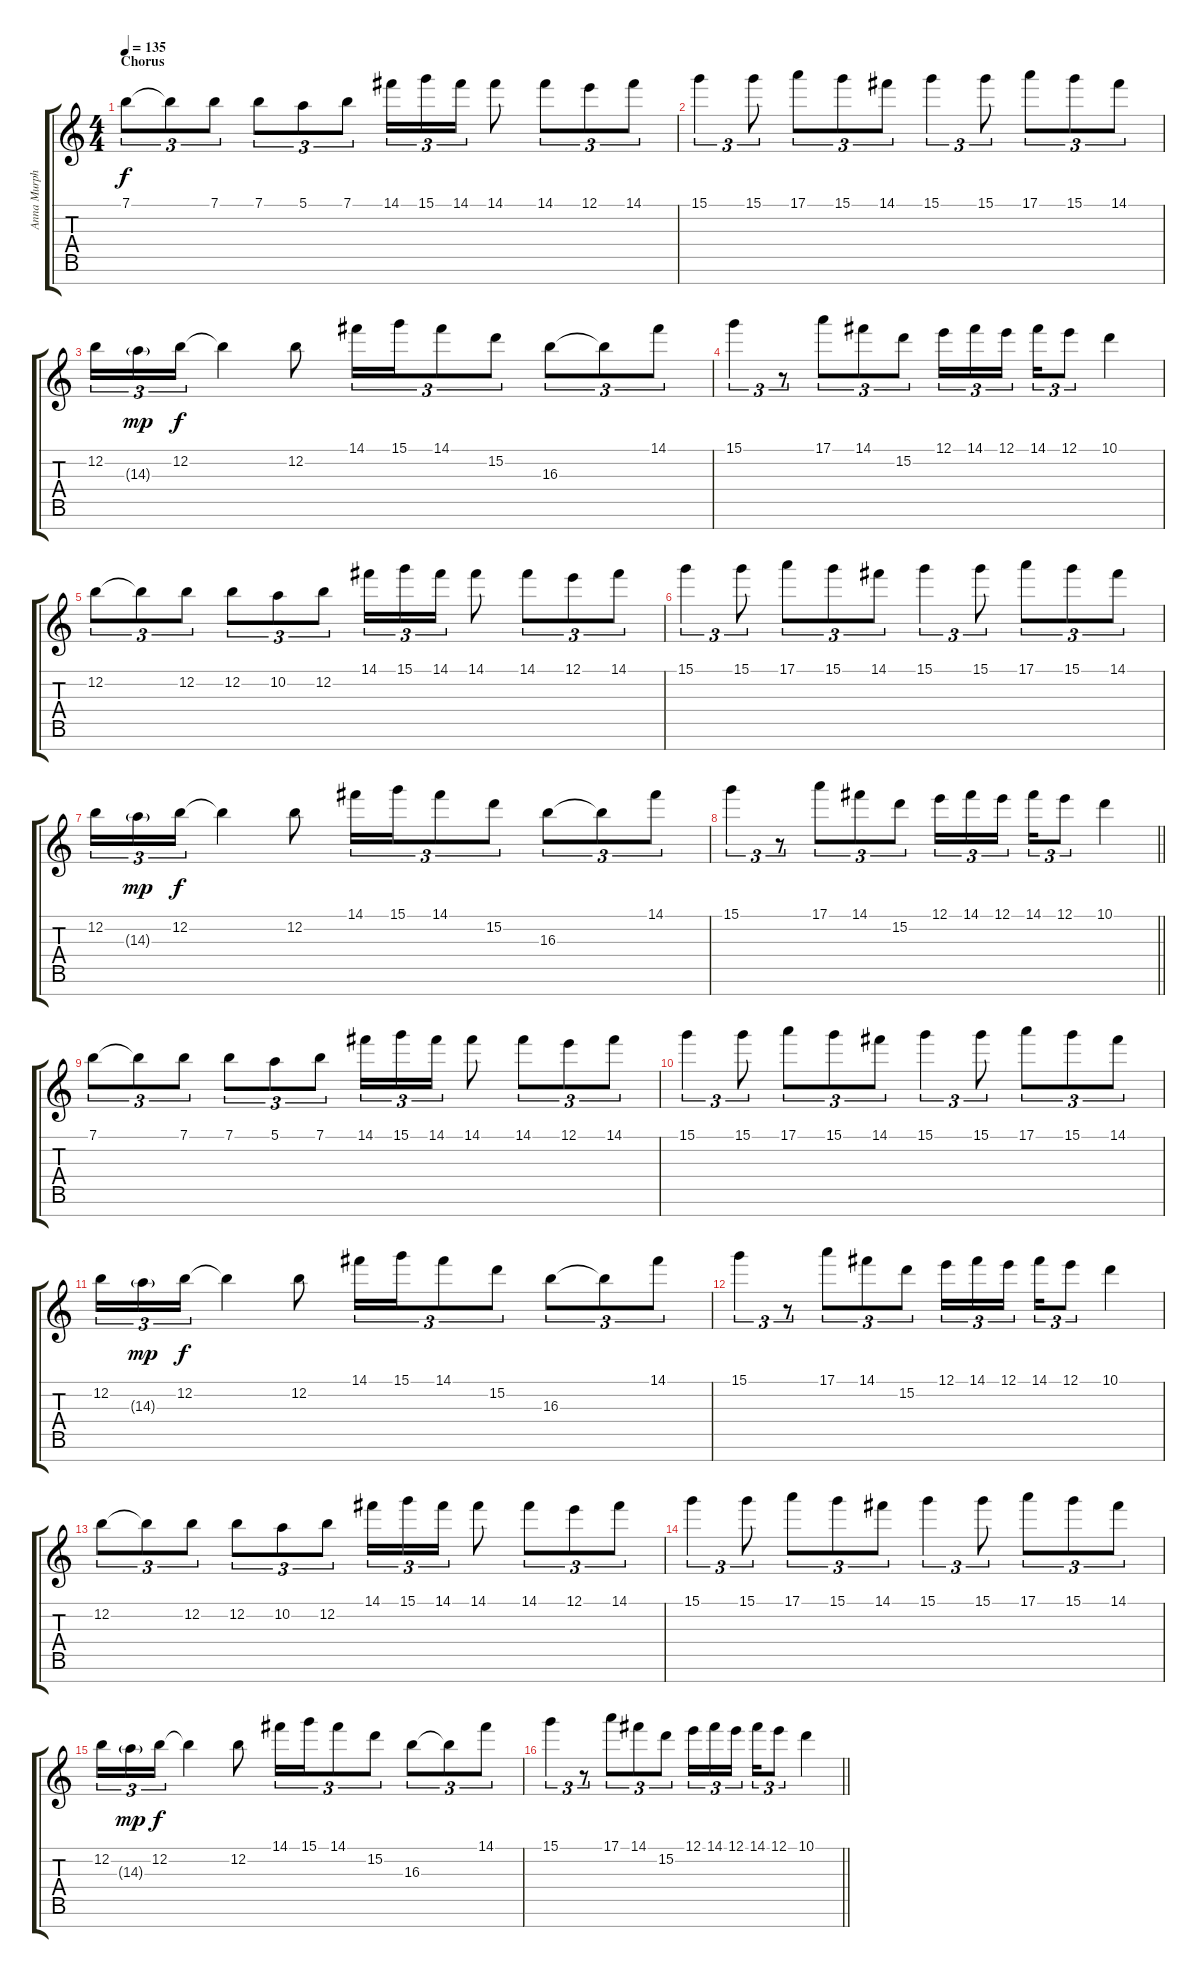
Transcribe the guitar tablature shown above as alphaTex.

\track ("Anna Murphy" "Anna Murph") {instrument contrabass}
\staff {score tabs}
\tuning (E4 B3 G3 D3 A2 E2 B1) {hide}
\ts (4 4)
\section ("" "Chorus")
\tempo 135
\clef g2
\ks c
7.1.8{tu (3 2) dy f} 7.1{t}.8{tu (3 2)} 7.1.8{tu (3 2)} 7.1.8{tu (3 2)} 5.1.8{tu (3 2)} 7.1.8{tu (3 2)} 14.1.16{tu (3 2)} 15.1.16{tu (3 2)} 14.1.16{tu (3 2)} 14.1.8 14.1.8{tu (3 2)} 12.1.8{tu (3 2)} 14.1.8{tu (3 2)} |
15.1.4{tu (3 2)} 15.1.8{tu (3 2)} 17.1.8{tu (3 2)} 15.1.8{tu (3 2)} 14.1.8{tu (3 2)} 15.1.4{tu (3 2)} 15.1.8{tu (3 2)} 17.1.8{tu (3 2)} 15.1.8{tu (3 2)} 14.1.8{tu (3 2)} |
12.2.16{tu (3 2)} 14.3{g}.16{tu (3 2) dy mp} 12.2.16{tu (3 2) dy f} 12.2{t}.4 12.2.8 14.1.16{tu (3 2)} 15.1.16{tu (3 2)} 14.1.8{tu (3 2)} 15.2.8{tu (3 2)} 16.3.8{tu (3 2)} 16.3{t}.8{tu (3 2)} 14.1.8{tu (3 2)} |
15.1.4{tu (3 2)} r.8{tu (3 2)} 17.1.8{tu (3 2)} 14.1.8{tu (3 2)} 15.2.8{tu (3 2)} 12.1.16{tu (3 2)} 14.1.16{tu (3 2)} 12.1.16{tu (3 2) beam splitsecondary} 14.1.16{tu (3 2)} 12.1.8{tu (3 2)} 10.1.4 |
12.2.8{tu (3 2)} 12.2{t}.8{tu (3 2)} 12.2.8{tu (3 2)} 12.2.8{tu (3 2)} 10.2.8{tu (3 2)} 12.2.8{tu (3 2)} 14.1.16{tu (3 2)} 15.1.16{tu (3 2)} 14.1.16{tu (3 2)} 14.1.8 14.1.8{tu (3 2)} 12.1.8{tu (3 2)} 14.1.8{tu (3 2)} |
15.1.4{tu (3 2)} 15.1.8{tu (3 2)} 17.1.8{tu (3 2)} 15.1.8{tu (3 2)} 14.1.8{tu (3 2)} 15.1.4{tu (3 2)} 15.1.8{tu (3 2)} 17.1.8{tu (3 2)} 15.1.8{tu (3 2)} 14.1.8{tu (3 2)} |
12.2.16{tu (3 2)} 14.3{g}.16{tu (3 2) dy mp} 12.2.16{tu (3 2) dy f} 12.2{t}.4 12.2.8 14.1.16{tu (3 2)} 15.1.16{tu (3 2)} 14.1.8{tu (3 2)} 15.2.8{tu (3 2)} 16.3.8{tu (3 2)} 16.3{t}.8{tu (3 2)} 14.1.8{tu (3 2)} |
\barLineRight lightlight
15.1.4{tu (3 2)} r.8{tu (3 2)} 17.1.8{tu (3 2)} 14.1.8{tu (3 2)} 15.2.8{tu (3 2)} 12.1.16{tu (3 2)} 14.1.16{tu (3 2)} 12.1.16{tu (3 2) beam splitsecondary} 14.1.16{tu (3 2)} 12.1.8{tu (3 2)} 10.1.4 |
7.1.8{tu (3 2)} 7.1{t}.8{tu (3 2)} 7.1.8{tu (3 2)} 7.1.8{tu (3 2)} 5.1.8{tu (3 2)} 7.1.8{tu (3 2)} 14.1.16{tu (3 2)} 15.1.16{tu (3 2)} 14.1.16{tu (3 2)} 14.1.8 14.1.8{tu (3 2)} 12.1.8{tu (3 2)} 14.1.8{tu (3 2)} |
15.1.4{tu (3 2)} 15.1.8{tu (3 2)} 17.1.8{tu (3 2)} 15.1.8{tu (3 2)} 14.1.8{tu (3 2)} 15.1.4{tu (3 2)} 15.1.8{tu (3 2)} 17.1.8{tu (3 2)} 15.1.8{tu (3 2)} 14.1.8{tu (3 2)} |
12.2.16{tu (3 2)} 14.3{g}.16{tu (3 2) dy mp} 12.2.16{tu (3 2) dy f} 12.2{t}.4 12.2.8 14.1.16{tu (3 2)} 15.1.16{tu (3 2)} 14.1.8{tu (3 2)} 15.2.8{tu (3 2)} 16.3.8{tu (3 2)} 16.3{t}.8{tu (3 2)} 14.1.8{tu (3 2)} |
15.1.4{tu (3 2)} r.8{tu (3 2)} 17.1.8{tu (3 2)} 14.1.8{tu (3 2)} 15.2.8{tu (3 2)} 12.1.16{tu (3 2)} 14.1.16{tu (3 2)} 12.1.16{tu (3 2) beam splitsecondary} 14.1.16{tu (3 2)} 12.1.8{tu (3 2)} 10.1.4 |
12.2.8{tu (3 2)} 12.2{t}.8{tu (3 2)} 12.2.8{tu (3 2)} 12.2.8{tu (3 2)} 10.2.8{tu (3 2)} 12.2.8{tu (3 2)} 14.1.16{tu (3 2)} 15.1.16{tu (3 2)} 14.1.16{tu (3 2)} 14.1.8 14.1.8{tu (3 2)} 12.1.8{tu (3 2)} 14.1.8{tu (3 2)} |
15.1.4{tu (3 2)} 15.1.8{tu (3 2)} 17.1.8{tu (3 2)} 15.1.8{tu (3 2)} 14.1.8{tu (3 2)} 15.1.4{tu (3 2)} 15.1.8{tu (3 2)} 17.1.8{tu (3 2)} 15.1.8{tu (3 2)} 14.1.8{tu (3 2)} |
12.2.16{tu (3 2)} 14.3{g}.16{tu (3 2) dy mp} 12.2.16{tu (3 2) dy f} 12.2{t}.4 12.2.8 14.1.16{tu (3 2)} 15.1.16{tu (3 2)} 14.1.8{tu (3 2)} 15.2.8{tu (3 2)} 16.3.8{tu (3 2)} 16.3{t}.8{tu (3 2)} 14.1.8{tu (3 2)} |
\barLineRight lightlight
15.1.4{tu (3 2)} r.8{tu (3 2)} 17.1.8{tu (3 2)} 14.1.8{tu (3 2)} 15.2.8{tu (3 2)} 12.1.16{tu (3 2)} 14.1.16{tu (3 2)} 12.1.16{tu (3 2) beam splitsecondary} 14.1.16{tu (3 2)} 12.1.8{tu (3 2)} 10.1.4
